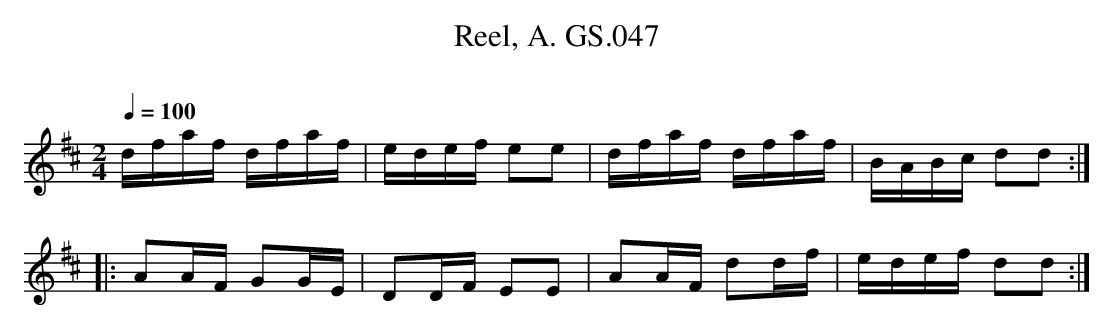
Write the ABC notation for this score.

X:1
T:Reel, A. GS.047
M:2/4
L:1/16
Q:1/4=100
O:
K:D major
dfaf dfaf | edef e2e2 | dfaf dfaf | BABc d2d2 :|
|: A2AF G2GE | D2DF E2E2 | A2AF d2df | edef d2d2 :|
